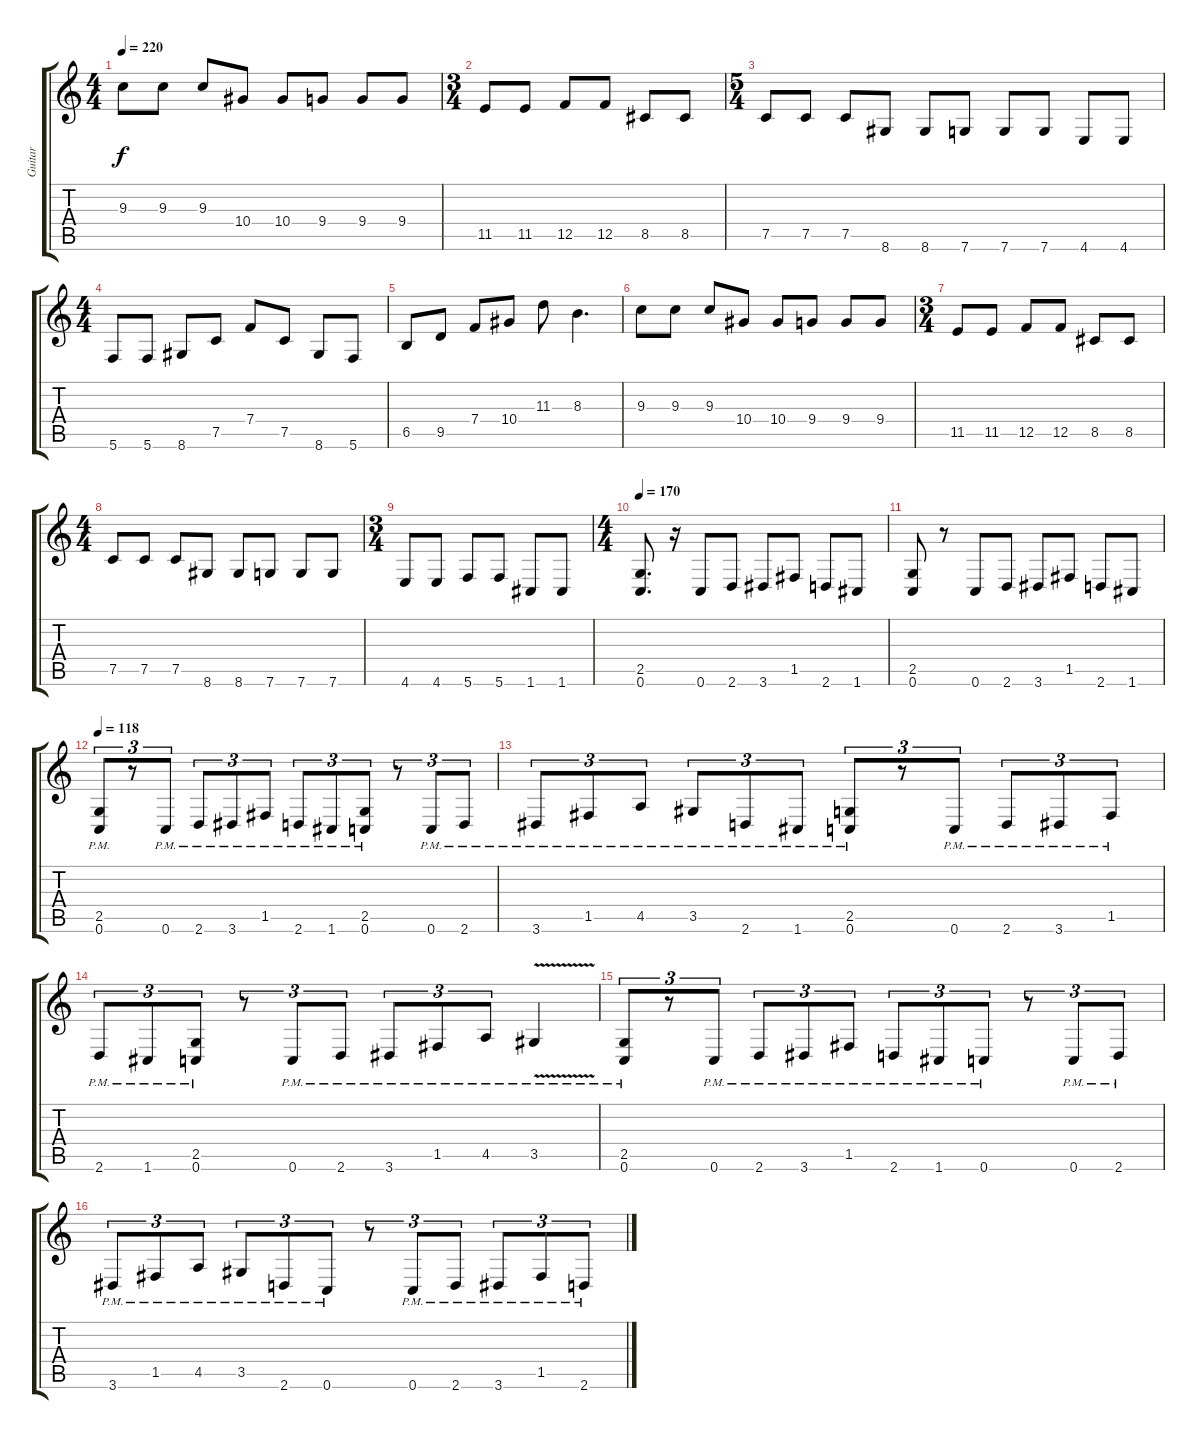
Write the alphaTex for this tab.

\track ("Guitar" "Guitar") {instrument distortionguitar}
\staff {score tabs}
\tuning (C4 G3 Eb3 Bb2 F2 C2) {hide}
\ts (4 4)
\tempo 220
\clef g2
\ks c
9.3.8{dy f} 9.3.8 9.3.8 10.4.8 10.4.8 9.4.8 9.4.8 9.4.8 |
\ts (3 4)
11.5.8 11.5.8 12.5.8 12.5.8 8.5.8 8.5.8 |
\ts (5 4)
7.5.8 7.5.8 7.5.8 8.6.8 8.6.8 7.6.8 7.6.8 7.6.8 4.6.8 4.6.8 |
\ts (4 4)
5.6.8 5.6.8 8.6.8 7.5.8 7.4.8 7.5.8 8.6.8 5.6.8 |
6.5.8 9.5.8 7.4.8 10.4.8 11.3.8 8.3.4{d} |
9.3.8 9.3.8 9.3.8 10.4.8 10.4.8 9.4.8 9.4.8 9.4.8 |
\ts (3 4)
11.5.8 11.5.8 12.5.8 12.5.8 8.5.8 8.5.8 |
\ts (4 4)
7.5.8 7.5.8 7.5.8 8.6.8 8.6.8 7.6.8 7.6.8 7.6.8 |
\ts (3 4)
4.6.8 4.6.8 5.6.8 5.6.8 1.6.8 1.6.8 |
\ts (4 4)
\tempo 170
(2.5 0.6).8{d} r.16 0.6.8 2.6.8 3.6.8 1.5.8 2.6.8 1.6.8 |
(2.5 0.6).8 r.8 0.6.8 2.6.8 3.6.8 1.5.8 2.6.8 1.6.8 |
\tempo 118
(2.5{pm} 0.6{pm}).8{tu (3 2) balance 8} r.8{tu (3 2)} 0.6{pm}.8{tu (3 2)} 2.6{pm}.8{tu (3 2)} 3.6{pm}.8{tu (3 2)} 1.5{pm}.8{tu (3 2)} 2.6{pm}.8{tu (3 2)} 1.6{pm}.8{tu (3 2)} (2.5{pm} 0.6{pm}).8{tu (3 2)} r.8{tu (3 2)} 0.6{pm}.8{tu (3 2)} 2.6{pm}.8{tu (3 2)} |
3.6{pm}.8{tu (3 2)} 1.5{pm}.8{tu (3 2)} 4.5{pm}.8{tu (3 2)} 3.5{pm}.8{tu (3 2)} 2.6{pm}.8{tu (3 2)} 1.6{pm}.8{tu (3 2)} (2.5{pm} 0.6{pm}).8{tu (3 2)} r.8{tu (3 2)} 0.6{pm}.8{tu (3 2)} 2.6{pm}.8{tu (3 2)} 3.6{pm}.8{tu (3 2)} 1.5{pm}.8{tu (3 2)} |
2.6{pm}.8{tu (3 2)} 1.6{pm}.8{tu (3 2)} (2.5{pm} 0.6{pm}).8{tu (3 2)} r.8{tu (3 2)} 0.6{pm}.8{tu (3 2)} 2.6{pm}.8{tu (3 2)} 3.6{pm}.8{tu (3 2)} 1.5{pm}.8{tu (3 2)} 4.5{pm}.8{tu (3 2)} 3.5{v pm}.4 |
(2.5{pm} 0.6{pm}).8{tu (3 2)} r.8{tu (3 2)} 0.6{pm}.8{tu (3 2)} 2.6{pm}.8{tu (3 2)} 3.6{pm}.8{tu (3 2)} 1.5{pm}.8{tu (3 2)} 2.6{pm}.8{tu (3 2)} 1.6{pm}.8{tu (3 2)} 0.6{pm}.8{tu (3 2)} r.8{tu (3 2)} 0.6{pm}.8{tu (3 2)} 2.6{pm}.8{tu (3 2)} |
3.6{pm}.8{tu (3 2)} 1.5{pm}.8{tu (3 2)} 4.5{pm}.8{tu (3 2)} 3.5{pm}.8{tu (3 2)} 2.6{pm}.8{tu (3 2)} 0.6{pm}.8{tu (3 2)} r.8{tu (3 2)} 0.6{pm}.8{tu (3 2)} 2.6{pm}.8{tu (3 2)} 3.6{pm}.8{tu (3 2)} 1.5{pm}.8{tu (3 2)} 2.6{pm}.8{tu (3 2)}
